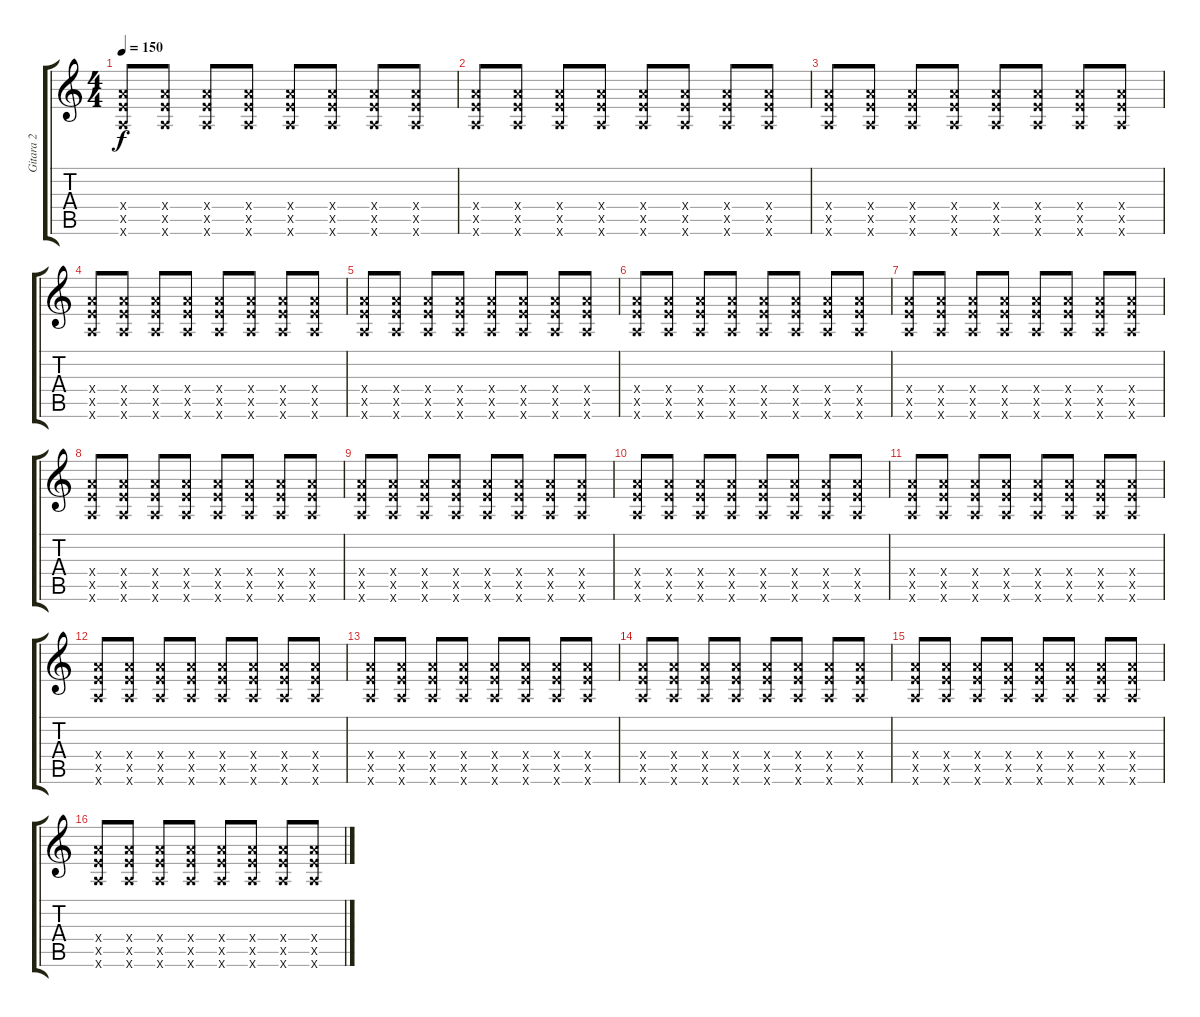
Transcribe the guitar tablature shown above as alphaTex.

\track ("Gitara 2" "Gitara 2") {instrument overdrivenguitar}
\staff {score tabs}
\tuning (E4 B3 G3 D3 A2 E2) {hide}
\ts (4 4)
\tempo 150
\clef g2
\ks c
(7.4{x} 7.5{x} 5.6{x}).8{dy f} (7.4{x} 7.5{x} 5.6{x}).8 (7.4{x} 7.5{x} 5.6{x}).8 (7.4{x} 7.5{x} 5.6{x}).8 (7.4{x} 7.5{x} 5.6{x}).8 (7.4{x} 7.5{x} 5.6{x}).8 (7.4{x} 7.5{x} 5.6{x}).8 (7.4{x} 7.5{x} 5.6{x}).8 |
(7.4{x} 7.5{x} 5.6{x}).8 (7.4{x} 7.5{x} 5.6{x}).8 (7.4{x} 7.5{x} 5.6{x}).8 (7.4{x} 7.5{x} 5.6{x}).8 (7.4{x} 7.5{x} 5.6{x}).8 (7.4{x} 7.5{x} 5.6{x}).8 (7.4{x} 7.5{x} 5.6{x}).8 (7.4{x} 7.5{x} 5.6{x}).8 |
(7.4{x} 7.5{x} 5.6{x}).8 (7.4{x} 7.5{x} 5.6{x}).8 (7.4{x} 7.5{x} 5.6{x}).8 (7.4{x} 7.5{x} 5.6{x}).8 (7.4{x} 7.5{x} 5.6{x}).8 (7.4{x} 7.5{x} 5.6{x}).8 (7.4{x} 7.5{x} 5.6{x}).8 (7.4{x} 7.5{x} 5.6{x}).8 |
(7.4{x} 7.5{x} 5.6{x}).8 (7.4{x} 7.5{x} 5.6{x}).8 (7.4{x} 7.5{x} 5.6{x}).8 (7.4{x} 7.5{x} 5.6{x}).8 (7.4{x} 7.5{x} 5.6{x}).8 (7.4{x} 7.5{x} 5.6{x}).8 (7.4{x} 7.5{x} 5.6{x}).8 (7.4{x} 7.5{x} 5.6{x}).8 |
(7.4{x} 7.5{x} 5.6{x}).8 (7.4{x} 7.5{x} 5.6{x}).8 (7.4{x} 7.5{x} 5.6{x}).8 (7.4{x} 7.5{x} 5.6{x}).8 (7.4{x} 7.5{x} 5.6{x}).8 (7.4{x} 7.5{x} 5.6{x}).8 (7.4{x} 7.5{x} 5.6{x}).8 (7.4{x} 7.5{x} 5.6{x}).8 |
(7.4{x} 7.5{x} 5.6{x}).8 (7.4{x} 7.5{x} 5.6{x}).8 (7.4{x} 7.5{x} 5.6{x}).8 (7.4{x} 7.5{x} 5.6{x}).8 (7.4{x} 7.5{x} 5.6{x}).8 (7.4{x} 7.5{x} 5.6{x}).8 (7.4{x} 7.5{x} 5.6{x}).8 (7.4{x} 7.5{x} 5.6{x}).8 |
(7.4{x} 7.5{x} 5.6{x}).8 (7.4{x} 7.5{x} 5.6{x}).8 (7.4{x} 7.5{x} 5.6{x}).8 (7.4{x} 7.5{x} 5.6{x}).8 (7.4{x} 7.5{x} 5.6{x}).8 (7.4{x} 7.5{x} 5.6{x}).8 (7.4{x} 7.5{x} 5.6{x}).8 (7.4{x} 7.5{x} 5.6{x}).8 |
(7.4{x} 7.5{x} 5.6{x}).8 (7.4{x} 7.5{x} 5.6{x}).8 (7.4{x} 7.5{x} 5.6{x}).8 (7.4{x} 7.5{x} 5.6{x}).8 (7.4{x} 7.5{x} 5.6{x}).8 (7.4{x} 7.5{x} 5.6{x}).8 (7.4{x} 7.5{x} 5.6{x}).8 (7.4{x} 7.5{x} 5.6{x}).8 |
(7.4{x} 7.5{x} 5.6{x}).8{volume 10} (7.4{x} 7.5{x} 5.6{x}).8 (7.4{x} 7.5{x} 5.6{x}).8 (7.4{x} 7.5{x} 5.6{x}).8 (7.4{x} 7.5{x} 5.6{x}).8 (7.4{x} 7.5{x} 5.6{x}).8 (7.4{x} 7.5{x} 5.6{x}).8 (7.4{x} 7.5{x} 5.6{x}).8 |
(7.4{x} 7.5{x} 5.6{x}).8 (7.4{x} 7.5{x} 5.6{x}).8 (7.4{x} 7.5{x} 5.6{x}).8 (7.4{x} 7.5{x} 5.6{x}).8 (7.4{x} 7.5{x} 5.6{x}).8 (7.4{x} 7.5{x} 5.6{x}).8 (7.4{x} 7.5{x} 5.6{x}).8 (7.4{x} 7.5{x} 5.6{x}).8 |
(7.4{x} 7.5{x} 5.6{x}).8 (7.4{x} 7.5{x} 5.6{x}).8 (7.4{x} 7.5{x} 5.6{x}).8 (7.4{x} 7.5{x} 5.6{x}).8 (7.4{x} 7.5{x} 5.6{x}).8 (7.4{x} 7.5{x} 5.6{x}).8 (7.4{x} 7.5{x} 5.6{x}).8 (7.4{x} 7.5{x} 5.6{x}).8 |
(7.4{x} 7.5{x} 5.6{x}).8 (7.4{x} 7.5{x} 5.6{x}).8 (7.4{x} 7.5{x} 5.6{x}).8 (7.4{x} 7.5{x} 5.6{x}).8 (7.4{x} 7.5{x} 5.6{x}).8 (7.4{x} 7.5{x} 5.6{x}).8 (7.4{x} 7.5{x} 5.6{x}).8 (7.4{x} 7.5{x} 5.6{x}).8 |
(7.4{x} 7.5{x} 5.6{x}).8 (7.4{x} 7.5{x} 5.6{x}).8 (7.4{x} 7.5{x} 5.6{x}).8 (7.4{x} 7.5{x} 5.6{x}).8 (7.4{x} 7.5{x} 5.6{x}).8 (7.4{x} 7.5{x} 5.6{x}).8 (7.4{x} 7.5{x} 5.6{x}).8 (7.4{x} 7.5{x} 5.6{x}).8 |
(7.4{x} 7.5{x} 5.6{x}).8 (7.4{x} 7.5{x} 5.6{x}).8 (7.4{x} 7.5{x} 5.6{x}).8 (7.4{x} 7.5{x} 5.6{x}).8 (7.4{x} 7.5{x} 5.6{x}).8 (7.4{x} 7.5{x} 5.6{x}).8 (7.4{x} 7.5{x} 5.6{x}).8 (7.4{x} 7.5{x} 5.6{x}).8 |
(7.4{x} 7.5{x} 5.6{x}).8 (7.4{x} 7.5{x} 5.6{x}).8 (7.4{x} 7.5{x} 5.6{x}).8 (7.4{x} 7.5{x} 5.6{x}).8 (7.4{x} 7.5{x} 5.6{x}).8 (7.4{x} 7.5{x} 5.6{x}).8 (7.4{x} 7.5{x} 5.6{x}).8 (7.4{x} 7.5{x} 5.6{x}).8 |
(7.4{x} 7.5{x} 5.6{x}).8 (7.4{x} 7.5{x} 5.6{x}).8 (7.4{x} 7.5{x} 5.6{x}).8 (7.4{x} 7.5{x} 5.6{x}).8 (7.4{x} 7.5{x} 5.6{x}).8 (7.4{x} 7.5{x} 5.6{x}).8 (7.4{x} 7.5{x} 5.6{x}).8 (7.4{x} 7.5{x} 5.6{x}).8
